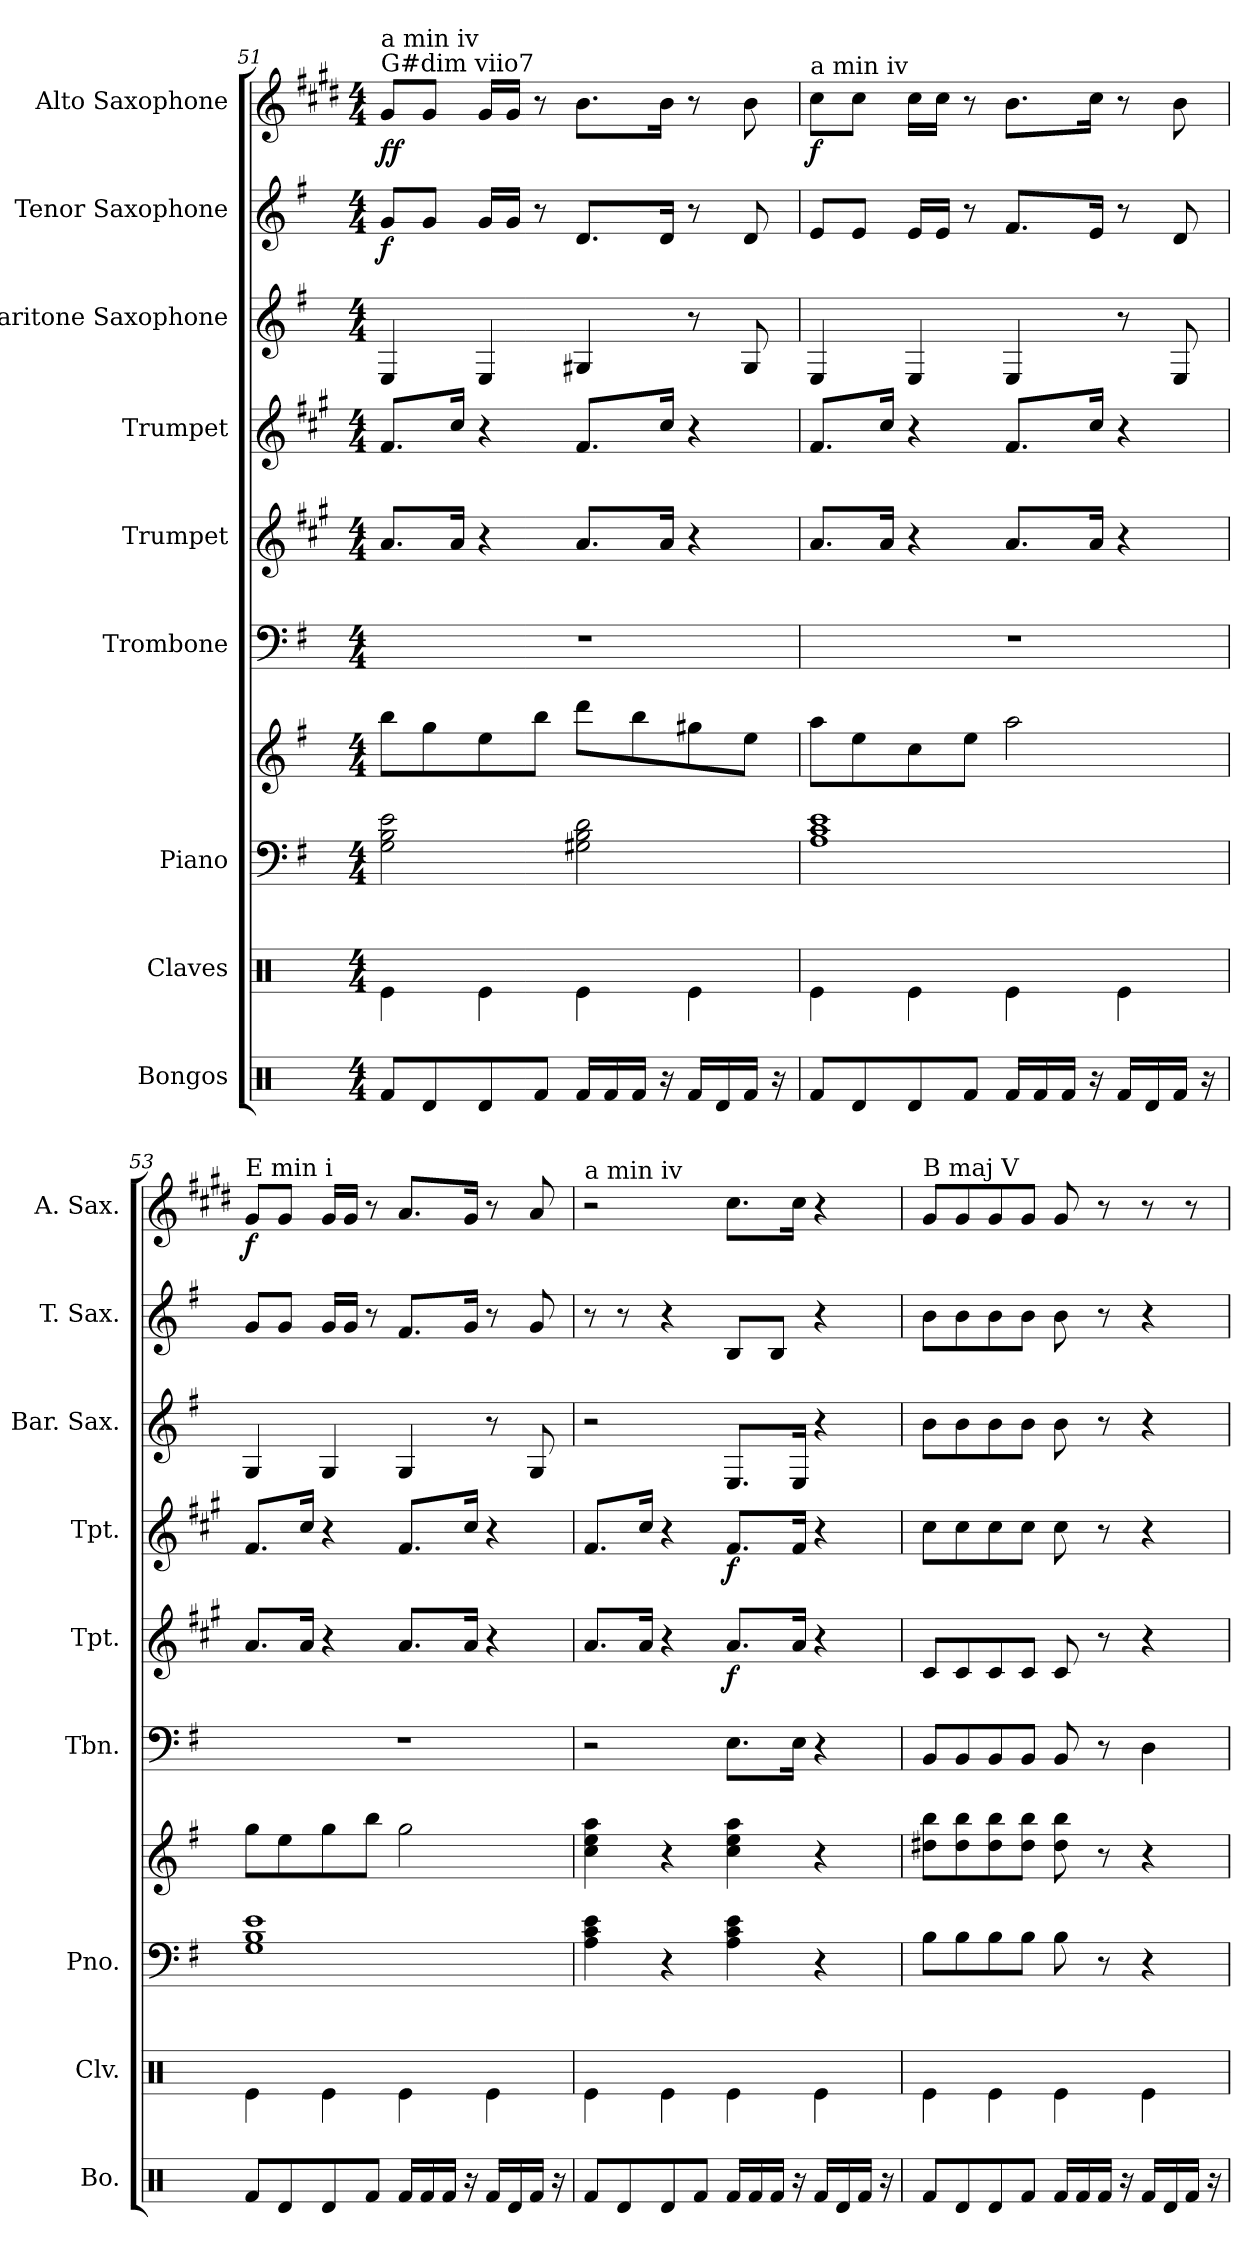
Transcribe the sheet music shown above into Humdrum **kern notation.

**kern	**kern	**kern	**kern	**kern	**kern	**dynam	**kern	**dynam	**kern	**kern	**dynam	**kern	**dynam
*part9	*part8	*part7	*part7	*part6	*part5	*part5	*part4	*part4	*part3	*part2	*part2	*part1	*part1
*staff10	*staff9	*staff8	*staff7	*staff6	*staff5	*staff5	*staff4	*staff4	*staff3	*staff2	*staff2	*staff1	*staff1
*I"Bongos	*I"Claves	*I"Piano	*	*I"Trombone	*I"Trumpet	*	*I"Trumpet	*	*I"Baritone Saxophone	*I"Tenor Saxophone	*	*I"Alto Saxophone	*
*I'Bo.	*I'Clv.	*I'Pno.	*	*I'Tbn.	*I'Tpt.	*	*I'Tpt.	*	*I'Bar. Sax.	*I'T. Sax.	*	*I'A. Sax.	*
*clefX	*clefX	*clefF4	*clefG2	*clefF4	*clefG2	*	*clefG2	*	*clefG2	*clefG2	*	*clefG2	*
*	*	*	*	*	*ITrd1c2	*	*ITrd1c2	*	*ITrd12c21	*ITrd8c14	*	*ITrd5c9	*
*k[]	*k[]	*k[f#]	*k[f#]	*k[f#]	*k[f#]	*	*k[f#]	*	*k[f#]	*k[f#]	*	*k[f#]	*
*M4/4	*M4/4	*M4/4	*M4/4	*M4/4	*M4/4	*	*M4/4	*	*M4/4	*M4/4	*	*M4/4	*
=51	=51	=51	=51	=51	=51	=51	=51	=51	=51	=51	=51	=51	=51
!	!	!	!	!	!	!	!	!	!	!	!	!LO:TX:a:t=G#dim   viio7	!
!	!	!	!	!	!	!	!	!	!	!	!	!LO:TX:a:t=a min   iv	!
!	!	!	!	!	!	!	!	!	!	!	!LO:DY:b	!	!LO:DY:b
!	!	!	!	!	!	!	!	!	!	!	!	!	!LO:DY:n=1:b
8Rf/L	4Re\	2G\ 2B\ 2e\	8bb\L	1r	8.g/L	.	8.e/L	.	4EE/	8G/L	f	8B/L	f f
8Rd/	.	.	8gg\	.	.	.	.	.	.	8G/J	.	8B/J	.
.	.	.	.	.	16g/Jk	.	16b/Jk	.	.	.	.	.	.
8Rd/	4Re\	.	8ee\	.	4r	.	4r	.	4EE/	16G/LL	.	16B/LL	.
.	.	.	.	.	.	.	.	.	.	16G/JJ	.	16B/JJ	.
8Rf/J	.	.	8bb\J	.	.	.	.	.	.	8r	.	8r	.
16Rf/LL	4Re\	2G#X\ 2B\ 2d\	8ddd\L	.	8.g/L	.	8.e/L	.	4GG#X/	8.D/L	.	8.d\L	.
16Rf/	.	.	.	.	.	.	.	.	.	.	.	.	.
16Rf/JJ	.	.	8bb\	.	.	.	.	.	.	.	.	.	.
16r	.	.	.	.	16g/Jk	.	16b/Jk	.	.	16D/Jk	.	16d\Jk	.
16Rf/LL	4Re\	.	8gg#X\	.	4r	.	4r	.	8r	8r	.	8r	.
16Rd/	.	.	.	.	.	.	.	.	.	.	.	.	.
16Rf/JJ	.	.	8ee\J	.	.	.	.	.	8GG#/	8D/	.	8d\	.
16r	.	.	.	.	.	.	.	.	.	.	.	.	.
!!LO:PB:g=z
=52	=52	=52	=52	=52	=52	=52	=52	=52	=52	=52	=52	=52	=52
!	!	!	!	!	!	!	!	!	!	!	!	!LO:TX:a:t=a min   iv	!
!	!	!	!	!	!	!	!	!	!	!	!	!	!LO:DY:b
8Rf/L	4Re\	1A 1c 1e	8aa\L	1r	8.g/L	.	8.e/L	.	4EE/	8E/L	.	8e\L	f
8Rd/	.	.	8ee\	.	.	.	.	.	.	8E/J	.	8e\J	.
.	.	.	.	.	16g/Jk	.	16b/Jk	.	.	.	.	.	.
8Rd/	4Re\	.	8cc\	.	4r	.	4r	.	4EE/	16E/LL	.	16e\LL	.
.	.	.	.	.	.	.	.	.	.	16E/JJ	.	16e\JJ	.
8Rf/J	.	.	8ee\J	.	.	.	.	.	.	8r	.	8r	.
16Rf/LL	4Re\	.	2aa\	.	8.g/L	.	8.e/L	.	4EE/	8.F#/L	.	8.d\L	.
16Rf/	.	.	.	.	.	.	.	.	.	.	.	.	.
16Rf/JJ	.	.	.	.	.	.	.	.	.	.	.	.	.
16r	.	.	.	.	16g/Jk	.	16b/Jk	.	.	16E/Jk	.	16e\Jk	.
16Rf/LL	4Re\	.	.	.	4r	.	4r	.	8r	8r	.	8r	.
16Rd/	.	.	.	.	.	.	.	.	.	.	.	.	.
16Rf/JJ	.	.	.	.	.	.	.	.	8EE/	8D/	.	8d\	.
16r	.	.	.	.	.	.	.	.	.	.	.	.	.
=53	=53	=53	=53	=53	=53	=53	=53	=53	=53	=53	=53	=53	=53
!	!	!	!	!	!	!	!	!	!	!	!	!LO:TX:a:t=E min  i	!
!	!	!	!	!	!	!	!	!	!	!	!	!	!LO:DY:b
8Rf/L	4Re\	1G 1B 1e	8gg\L	1r	8.g/L	.	8.e/L	.	4GG/	8G/L	.	8B/L	f
8Rd/	.	.	8ee\	.	.	.	.	.	.	8G/J	.	8B/J	.
.	.	.	.	.	16g/Jk	.	16b/Jk	.	.	.	.	.	.
8Rd/	4Re\	.	8gg\	.	4r	.	4r	.	4GG/	16G/LL	.	16B/LL	.
.	.	.	.	.	.	.	.	.	.	16G/JJ	.	16B/JJ	.
8Rf/J	.	.	8bb\J	.	.	.	.	.	.	8r	.	8r	.
16Rf/LL	4Re\	.	2gg\	.	8.g/L	.	8.e/L	.	4GG/	8.F#/L	.	8.c/L	.
16Rf/	.	.	.	.	.	.	.	.	.	.	.	.	.
16Rf/JJ	.	.	.	.	.	.	.	.	.	.	.	.	.
16r	.	.	.	.	16g/Jk	.	16b/Jk	.	.	16G/Jk	.	16B/Jk	.
16Rf/LL	4Re\	.	.	.	4r	.	4r	.	8r	8r	.	8r	.
16Rd/	.	.	.	.	.	.	.	.	.	.	.	.	.
16Rf/JJ	.	.	.	.	.	.	.	.	8GG/	8G/	.	8c/	.
16r	.	.	.	.	.	.	.	.	.	.	.	.	.
=54	=54	=54	=54	=54	=54	=54	=54	=54	=54	=54	=54	=54	=54
!	!	!	!	!	!	!	!	!	!	!	!	!LO:TX:a:t=a min   iv	!
8Rf/L	4Re\	4A\ 4c\ 4e\	4cc\ 4ee\ 4aa\	2r	8.g/L	.	8.e/L	.	2r	8r	.	2r	.
8Rd/	.	.	.	.	.	.	.	.	.	8r	.	.	.
.	.	.	.	.	16g/Jk	.	16b/Jk	.	.	.	.	.	.
8Rd/	4Re\	4r	4r	.	4r	.	4r	.	.	4r	.	.	.
8Rf/J	.	.	.	.	.	.	.	.	.	.	.	.	.
!	!	!	!	!	!	!LO:DY:b	!	!LO:DY:b	!	!	!	!	!
16Rf/LL	4Re\	4A\ 4c\ 4e\	4cc\ 4ee\ 4aa\	8.E\L	8.g/L	f	8.e/L	f	8.EE/L	8BB/L	.	8.e\L	.
16Rf/	.	.	.	.	.	.	.	.	.	.	.	.	.
16Rf/JJ	.	.	.	.	.	.	.	.	.	8BB/J	.	.	.
16r	.	.	.	16E\Jk	16g/Jk	.	16e/Jk	.	16EE/Jk	.	.	16e\Jk	.
16Rf/LL	4Re\	4r	4r	4r	4r	.	4r	.	4r	4r	.	4r	.
16Rd/	.	.	.	.	.	.	.	.	.	.	.	.	.
16Rf/JJ	.	.	.	.	.	.	.	.	.	.	.	.	.
16r	.	.	.	.	.	.	.	.	.	.	.	.	.
!!LO:PB:g=z
=55	=55	=55	=55	=55	=55	=55	=55	=55	=55	=55	=55	=55	=55
!	!	!	!	!	!	!	!	!	!	!	!	!LO:TX:a:t=B maj    V	!
8Rf/L	4Re\	8B\L	8dd#X\ 8bb\L	8BB/L	8B/L	.	8b\L	.	8B\L	8B\L	.	8B/L	.
8Rd/	.	8B\	8dd#\ 8bb\	8BB/	8B/	.	8b\	.	8B\	8B\	.	8B/	.
8Rd/	4Re\	8B\	8dd#\ 8bb\	8BB/	8B/	.	8b\	.	8B\	8B\	.	8B/	.
8Rf/J	.	8B\J	8dd#\ 8bb\J	8BB/J	8B/J	.	8b\J	.	8B\J	8B\J	.	8B/J	.
16Rf/LL	4Re\	8B\	8dd#\ 8bb\	8BB/	8B/	.	8b\	.	8B\	8B\	.	8B/	.
16Rf/	.	.	.	.	.	.	.	.	.	.	.	.	.
16Rf/JJ	.	8r	8r	8r	8r	.	8r	.	8r	8r	.	8r	.
16r	.	.	.	.	.	.	.	.	.	.	.	.	.
16Rf/LL	4Re\	4r	4r	4D\	4r	.	4r	.	4r	4r	.	8r	.
16Rd/	.	.	.	.	.	.	.	.	.	.	.	.	.
16Rf/JJ	.	.	.	.	.	.	.	.	.	.	.	8r	.
16r	.	.	.	.	.	.	.	.	.	.	.	.	.
=	=	=	=	=	=	=	=	=	=	=	=	=	=
*-	*-	*-	*-	*-	*-	*-	*-	*-	*-	*-	*-	*-	*-
